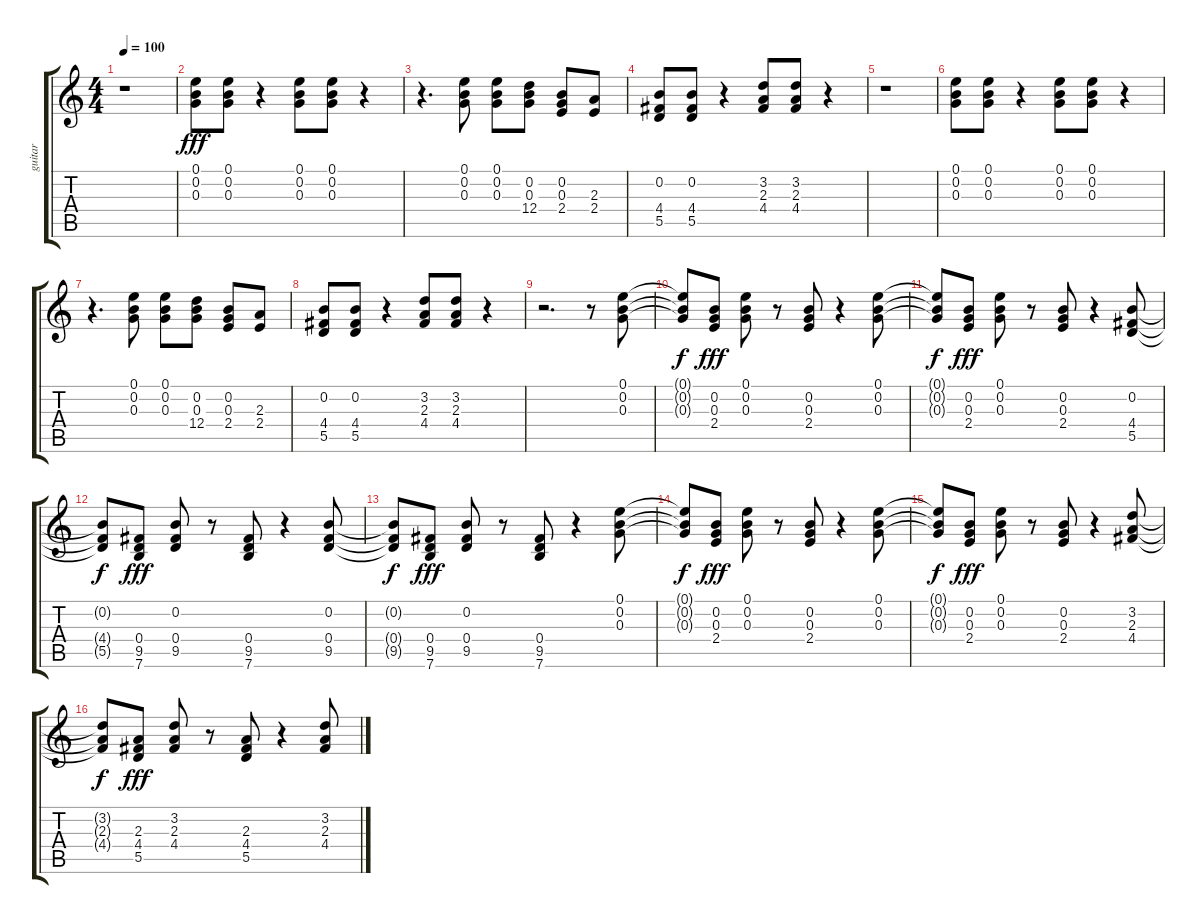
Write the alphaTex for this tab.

\track ("guitar" "guitar") {instrument electricguitarclean}
\staff {score tabs}
\tuning (E4 B3 G3 D3 A2 E2) {hide}
\ts (4 4)
\tempo 100
\clef g2
\ks c
r.1{dy fff instrument electricguitarclean} |
(0.1 0.2 0.3).8 (0.1 0.2 0.3).8 r.4 (0.1 0.2 0.3).8 (0.1 0.2 0.3).8 r.4 |
r.4{d} (0.1 0.2 0.3).8 (0.1 0.2 0.3).8 (0.2 0.3 12.4).8 (0.2 0.3 2.4).8 (2.3 2.4).8 |
(0.2 4.4 5.5).8 (0.2 4.4 5.5).8 r.4 (3.2 2.3 4.4).8 (3.2 2.3 4.4).8 r.4 |
r.1 |
(0.1 0.2 0.3).8 (0.1 0.2 0.3).8 r.4 (0.1 0.2 0.3).8 (0.1 0.2 0.3).8 r.4 |
r.4{d} (0.1 0.2 0.3).8 (0.1 0.2 0.3).8 (0.2 0.3 12.4).8 (0.2 0.3 2.4).8 (2.3 2.4).8 |
(0.2 4.4 5.5).8 (0.2 4.4 5.5).8 r.4 (3.2 2.3 4.4).8 (3.2 2.3 4.4).8 r.4 |
r.2{d} r.8 (0.1 0.2 0.3).8 |
(0.1{t} 0.2{t} 0.3{t}).8{dy f} (0.2 0.3 2.4).8{dy fff} (0.1 0.2 0.3).8 r.8 (0.2 0.3 2.4).8 r.4 (0.1 0.2 0.3).8 |
(0.1{t} 0.2{t} 0.3{t}).8{dy f} (0.2 0.3 2.4).8{dy fff} (0.1 0.2 0.3).8 r.8 (0.2 0.3 2.4).8 r.4 (0.2 4.4 5.5).8 |
(0.2{t} 4.4{t} 5.5{t}).8{dy f} (0.4 9.5 7.6).8{dy fff} (0.2 0.4 9.5).8 r.8 (0.4 9.5 7.6).8 r.4 (0.2 0.4 9.5).8 |
(0.2{t} 0.4{t} 9.5{t}).8{dy f} (0.4 9.5 7.6).8{dy fff} (0.2 0.4 9.5).8 r.8 (0.4 9.5 7.6).8 r.4 (0.1 0.2 0.3).8 |
(0.1{t} 0.2{t} 0.3{t}).8{dy f} (0.2 0.3 2.4).8{dy fff} (0.1 0.2 0.3).8 r.8 (0.2 0.3 2.4).8 r.4 (0.1 0.2 0.3).8 |
(0.1{t} 0.2{t} 0.3{t}).8{dy f} (0.2 0.3 2.4).8{dy fff} (0.1 0.2 0.3).8 r.8 (0.2 0.3 2.4).8 r.4 (3.2 2.3 4.4).8 |
(3.2{t} 2.3{t} 4.4{t}).8{dy f} (2.3 4.4 5.5).8{dy fff} (3.2 2.3 4.4).8 r.8 (2.3 4.4 5.5).8 r.4 (3.2 2.3 4.4).8
